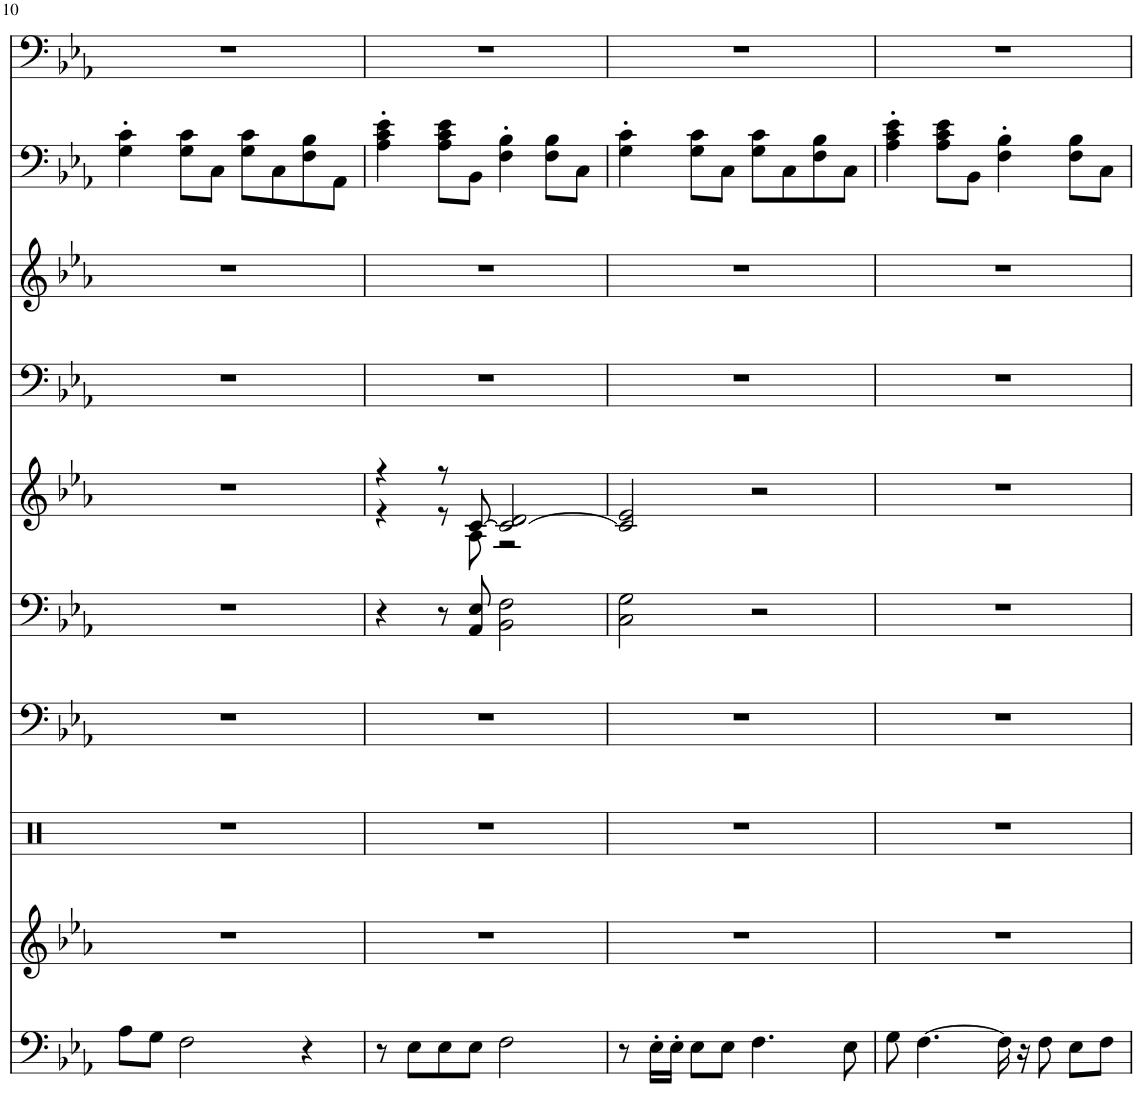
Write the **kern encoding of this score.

**kern	**kern	**kern	**kern	**kern	**kern	**kern	**kern	**kern	**kern
*part10	*part9	*part8	*part7	*part6	*part5	*part4	*part3	*part2	*part1
*staff10	*staff9	*staff8	*staff7	*staff6	*staff5	*staff4	*staff3	*staff2	*staff1
*I"Alto Sax	*I"Voice Oohs	*I"Percussion	*I"Tremolo Str.	*I"Strings 1	*I"Strings 1	*I"DistortionGtr	*I"E.Piano	*I"Clav.	*I"Fretless Bass
*I'A Sax	*I'V	*	*I'Str	*I'Str	*I'Str	*	*I'E.Pno	*I'Clv	*
!!LO:PB:g=z
*clefF4	*clefG2	*clefX	*clefF4	*clefF4	*clefG2	*clefF4	*clefG2	*clefF4	*clefF4
*Trd5c9	*	*	*	*	*	*	*	*	*
*k[b-e-a-]	*k[b-e-a-]	*k[]	*k[b-e-a-]	*k[b-e-a-]	*k[b-e-a-]	*k[b-e-a-]	*k[b-e-a-]	*k[b-e-a-]	*k[b-e-a-]
*M4/4	*M4/4	*M4/4	*M4/4	*M4/4	*M4/4	*M4/4	*M4/4	*M4/4	*M4/4
=10	=10	=10	=10	=10	=10	=10	=10	=10	=10
8A-\L	1r	1r	1r	1r	1r	1r	1r	4G\' 4c\'	1r
8G\J	.	.	.	.	.	.	.	.	.
2F\	.	.	.	.	.	.	.	8G\ 8c\L	.
.	.	.	.	.	.	.	.	8C\J	.
.	.	.	.	.	.	.	.	8G\ 8c\L	.
.	.	.	.	.	.	.	.	8C\	.
4r	.	.	.	.	.	.	.	8F\ 8B-\	.
.	.	.	.	.	.	.	.	8AA-\J	.
=11	=11	=11	=11	=11	=11	=11	=11	=11	=11
*	*	*	*	*	*^	*	*	*	*
8r	1r	1r	1r	4r	4r	4r	1r	1r	4A-\' 4c\' 4e-\'	1r
8E-\L	.	.	.	.	.	.	.	.	.	.
8E-\	.	.	.	8r	8r	8r	.	.	8A-\ 8c\ 8e-\L	.
8E-\J	.	.	.	8AA-/ 8E-/	[8c/	8A-\	.	.	8BB-\J	.
2F\	.	.	.	2BB-\ 2F\	2c/_ 2d/	2r	.	.	4F\' 4B-\'	.
.	.	.	.	.	.	.	.	.	8F\ 8B-\L	.
.	.	.	.	.	.	.	.	.	8C\J	.
*	*	*	*	*	*v	*v	*	*	*	*
=12	=12	=12	=12	=12	=12	=12	=12	=12	=12
8r	1r	1r	1r	2C\ 2G\	2c/] 2e-/	1r	1r	4G\' 4c\'	1r
16E-'\LL	.	.	.	.	.	.	.	.	.
16E-'\JJ	.	.	.	.	.	.	.	.	.
8E-\L	.	.	.	.	.	.	.	8G\ 8c\L	.
8E-\J	.	.	.	.	.	.	.	8C\J	.
4.F\	.	.	.	2r	2r	.	.	8G\ 8c\L	.
.	.	.	.	.	.	.	.	8C\	.
.	.	.	.	.	.	.	.	8F\ 8B-\	.
8E-\	.	.	.	.	.	.	.	8C\J	.
=13	=13	=13	=13	=13	=13	=13	=13	=13	=13
8G\	1r	1r	1r	1r	1r	1r	1r	4A-\' 4c\' 4e-\'	1r
[4.F\	.	.	.	.	.	.	.	.	.
.	.	.	.	.	.	.	.	8A-\ 8c\ 8e-\L	.
.	.	.	.	.	.	.	.	8BB-\J	.
16F\]	.	.	.	.	.	.	.	4F\' 4B-\'	.
16r	.	.	.	.	.	.	.	.	.
8F\	.	.	.	.	.	.	.	.	.
8E-\L	.	.	.	.	.	.	.	8F\ 8B-\L	.
8F\J	.	.	.	.	.	.	.	8C\J	.
=	=	=	=	=	=	=	=	=	=
*-	*-	*-	*-	*-	*-	*-	*-	*-	*-
